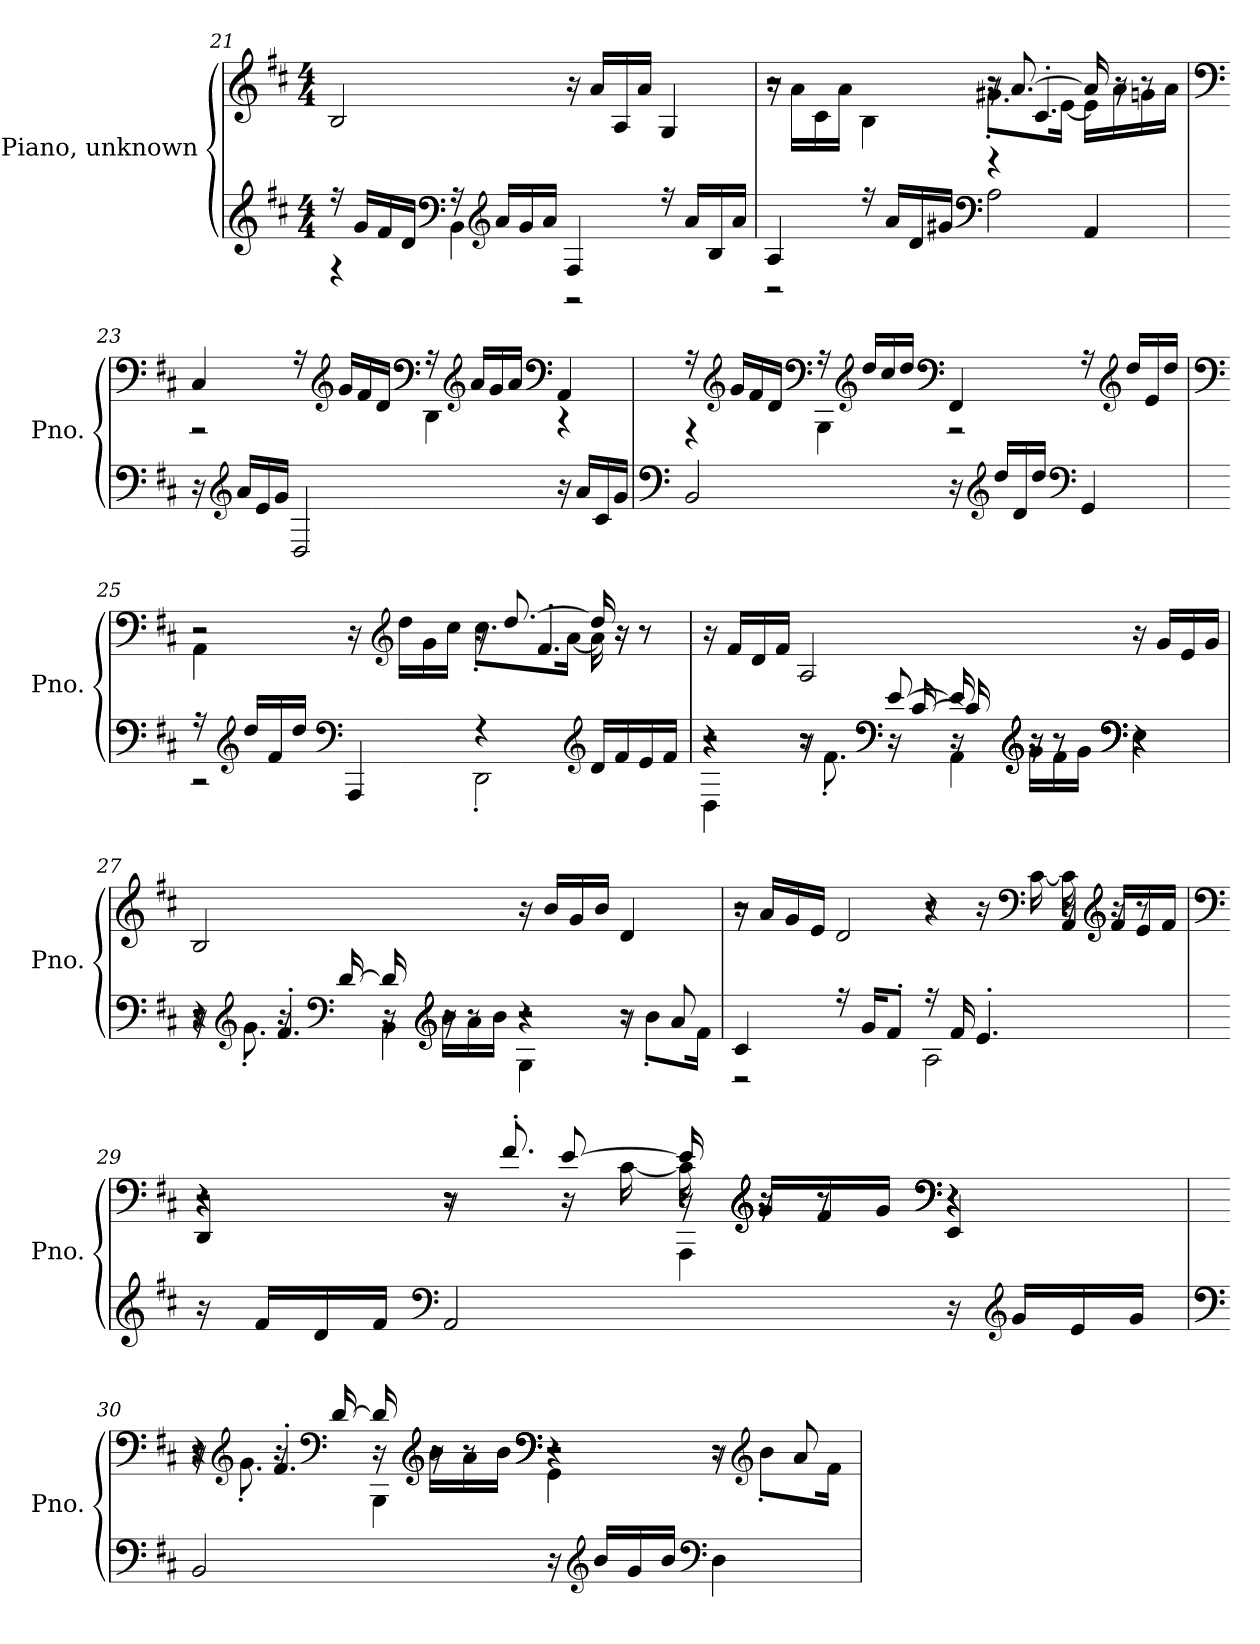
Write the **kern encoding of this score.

**kern	**kern
*part1	*part1
*staff2	*staff1
*I"Piano, unknown	*
*I'Pno.	*
*clefG2	*clefG2
*k[f#c#]	*k[f#c#]
*M4/4	*M4/4
=21	=21
*^	*
16r	4r	2B/
16g/LL	.	.
16f#/	.	.
16d/JJ	.	.
*clefF4	*	*
16r	4BB\	.
*clefG2	*	*
16a/LL	.	.
16g/	.	.
16a/JJ	.	.
4F#/	2r	16r
.	.	16a/LL
.	.	16A/
.	.	16a/JJ
16r	.	4G/
16a/LL	.	.
16B/	.	.
16a/JJ	.	.
!!LO:LB:g=z
=22	=22	=22
*	*	*^
*	*	*	*^
4A/	2r	2r	16r	2r
.	.	.	16a\LL	.
.	.	.	16c#\	.
.	.	.	16a\JJ	.
16r	.	.	4B\	.
16a/LL	.	.	.	.
16d/	.	.	.	.
16g#X/JJ	.	.	.	.
*clefF4	*	*	*	*
4r	2A\	16r	8.g#X'\L	8r
.	.	[8.a/	.	.
.	.	.	.	4.c#'/
.	.	.	[16e\Jk	.
4AA/	.	16a/]	16e\LL]	.
.	.	16r	16a\	.
.	.	8r	16gn\	.
.	.	.	16a\JJ	.
*v	*v	*	*	*
*	*v	*v	*v
!!LO:LB:g=z
=23	=23
*	*clefF4
*	*^
16r	4C#/	2r
*clefG2	*	*
16a/LL	.	.
16e/	.	.
16g/JJ	.	.
2D/	16r	.
*	*clefG2	*
.	16g/LL	.
.	16f#/	.
.	16d/JJ	.
*	*clefF4	*
.	16r	4DD\
*	*clefG2	*
.	16a/LL	.
.	16g/	.
.	16a/JJ	.
*	*clefF4	*
16r	4AA/	4r
16a/LL	.	.
16c#/	.	.
16g/JJ	.	.
!!LO:LB:g=z	!!
=24	=24	=24
*clefF4	*	*
2BB/	16r	4r
*	*clefG2	*
.	16g/LL	.
.	16f#/	.
.	16d/JJ	.
*	*clefF4	*
.	16r	4BBB\
*	*clefG2	*
.	16dd/LL	.
.	16cc#/	.
.	16dd/JJ	.
*	*clefF4	*
16r	4FF#/	2r
*clefG2	*	*
16dd/LL	.	.
16d/	.	.
16dd/JJ	.	.
*clefF4	*	*
4GG/	16r	.
*	*clefG2	*
.	16dd/LL	.
.	16e/	.
.	16dd/JJ	.
*	*v	*v
!!LO:LB:g=z
=25	=25
*	*clefF4
*^	*^
*	*	*	*^
16r	2r	2r	4AA\	2r
*clefG2	*	*	*	*
16dd/LL	.	.	.	.
16f#/	.	.	.	.
16dd/JJ	.	.	.	.
*clefF4	*	*	*	*
4AAA/	.	.	16r	.
*	*	*clefG2	*	*
.	.	.	16dd\LL	.
.	.	.	16g\	.
.	.	.	16cc#\JJ	.
4r	2DD'\	16r	8.cc#'\L	8r
.	.	[8.dd/	.	.
.	.	.	.	4.f#'/
.	.	.	[16a\Jk	.
*clefG2	*	*	*	*
16d/LL	.	16dd/]	16a\]	.
16f#/	.	16r	16r	.
16e/	.	8r	8r	.
16f#/JJ	.	.	.	.
*	*	*v	*v	*v
!!LO:PB:g=z
=26	=26	=26
*^	*^	*
4r	4D\	4r	2r	16r
.	.	.	.	16f#/LL
.	.	.	.	16d/
.	.	.	.	16f#/JJ
8r	16r	8r	.	2A/
.	8.f#'\	.	.	.
*clefF4	*	*	*	*
[8e/	.	16r	.	.
.	.	[16c#/	.	.
16e/]	16r	16c#/]	4AA\	.
*clefG2	*	*	*	*
16r	16g\LL	16r	.	.
8r	16f#\	8r	.	.
.	16g\JJ	.	.	.
*clefF4	*	*	*	*
4r	4E\	4r	4r	16r
.	.	.	.	16g/LL
.	.	.	.	16e/
.	.	.	.	16g/JJ
!!LO:LB:g=z
=27	=27	=27	=27	=27
8r	16r	8r	4r	2B/
*clefG2	*	*	*	*
.	8.g'\	.	.	.
4.f#'/	.	16r	.	.
*clefF4	*	*	*	*
.	.	[16d/	.	.
.	16r	16d/]	4BB\	.
*clefG2	*	*	*	*
.	16b\LL	16r	.	.
.	16a\	8r	.	.
.	16b\JJ	.	.	.
4r	4G\	2r	2r	16r
.	.	.	.	16b/LL
.	.	.	.	16g/
.	.	.	.	16b/JJ
8r	16r	.	.	4d/
.	8b'\L	.	.	.
8a/	.	.	.	.
.	16f#\Jk	.	.	.
*	*v	*v	*v	*
=28	=28	=28
*	*	*^
*	*	*	*^
4c#/	2r	16r	2r	2r
.	.	16a/LL	.	.
.	.	16g/	.	.
.	.	16e/JJ	.	.
16r	.	2d/	.	.
16g/KL	.	.	.	.
8f#'/J	.	.	.	.
16r	2A\	.	8r	4r
16f#/	.	.	.	.
4.e'/	.	.	16r	.
*	*	*clefF4	*	*
.	.	.	[16c#\	.
.	.	16r	16c#\]	4AA/
*	*	*clefG2	*	*
.	.	16f#/LL	16r	.
.	.	16e/	8r	.
.	.	16f#/JJ	.	.
*v	*v	*	*	*
*	*v	*v	*v
!!LO:LB:g=z
=29	=29
*	*clefF4
*	*^
*	*	*^
*	*	*	*^
16r	4r	4r	4DD/	2r
16f#/LL	.	.	.	.
16d/	.	.	.	.
16f#/JJ	.	.	.	.
*clefF4	*	*	*	*
2AA/	8r	8r	16r	.
.	.	.	8.f#'/	.
.	[8e/	16r	.	.
.	.	[16c#\	.	.
.	16e/]	16c#\]	16r	4AAA\
*	*clefG2	*	*	*
.	16r	16r	16g/LL	.
.	8r	8r	16f#/	.
.	.	.	16g/JJ	.
*	*clefF4	*	*	*
16r	4r	4r	4EE/	4r
*clefG2	*	*	*	*
16g/LL	.	.	.	.
16e/	.	.	.	.
16g/JJ	.	.	.	.
!!LO:LB:g=z	!!	!!	!!
=30	=30	=30	=30	=30
*clefF4	*	*	*	*
2BB/	8r	16r	8r	4r
*	*clefG2	*	*	*
.	.	8.g'\	.	.
.	4.f#'/	.	16r	.
*	*clefF4	*	*	*
.	.	.	[16d/	.
.	.	16r	16d/]	4BBB\
*	*clefG2	*	*	*
.	.	16b\LL	16r	.
.	.	16a\	8r	.
.	.	16b\JJ	.	.
*	*clefF4	*	*	*
16r	4r	4GG\	2r	2r
*clefG2	*	*	*	*
16b/LL	.	.	.	.
16g/	.	.	.	.
16b/JJ	.	.	.	.
*clefF4	*	*	*	*
4D\	8r	16r	.	.
*	*clefG2	*	*	*
.	.	8b'\L	.	.
.	8a/	.	.	.
.	.	16f#\Jk	.	.
*	*v	*v	*v	*v
=	=
*-	*-
